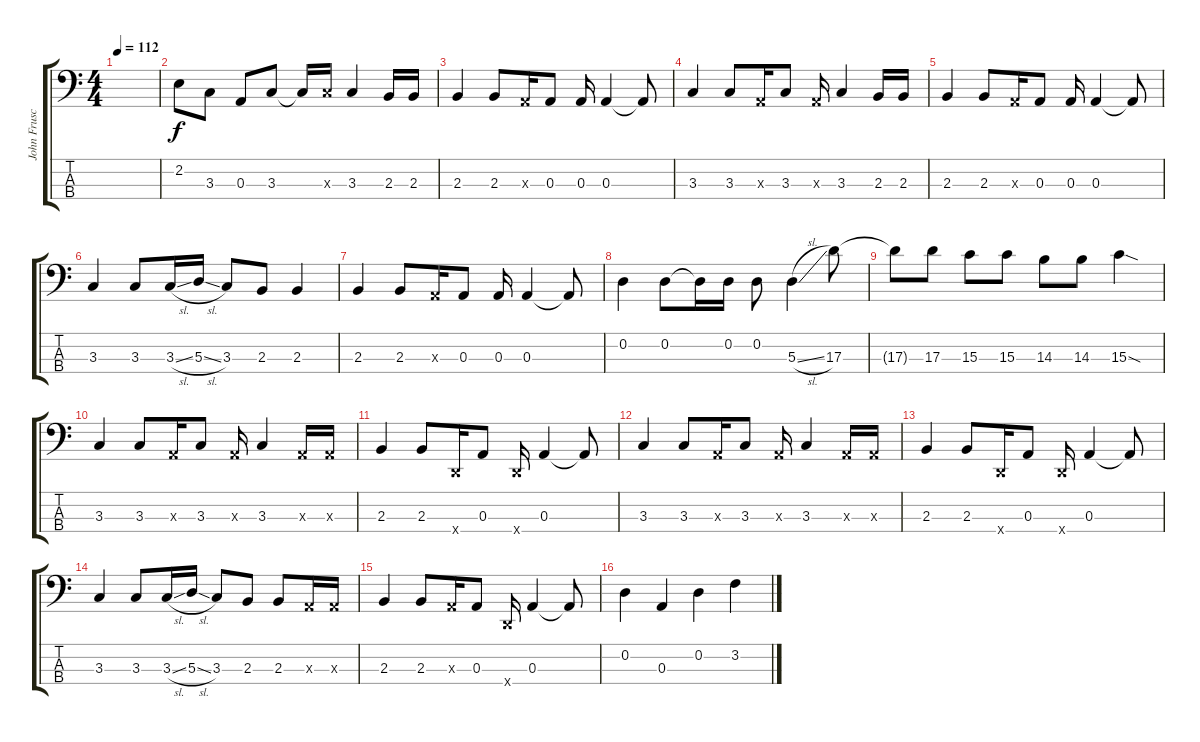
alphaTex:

\track ("John Frusciante" "John Frusc") {instrument electricbassfinger}
\staff {score tabs}
\tuning (G2 D2 A1 D1) {hide}
\ts (4 4)
\tempo 112
\clef f4
\ks c
|
2.2.8 3.3.8 0.3.8 3.3.8 3.3{t}.16 3.3{x}.16 3.3.4 2.3.16 2.3.16 |
2.3.4 2.3.8 0.3{x}.16 0.3.8 0.3.16 0.3.4 0.3{t}.8 |
3.3.4 3.3.8 0.3{x}.16 3.3.8 0.3{x}.16 3.3.4 2.3.16 2.3.16 |
2.3.4 2.3.8 0.3{x}.16 0.3.8 0.3.16 0.3.4 0.3{t}.8 |
3.3.4 3.3.8 3.3{sl}.16 5.3{sl}.16 3.3.8 2.3.8 2.3.4 |
2.3.4 2.3.8 0.3{x}.16 0.3.8 0.3.16 0.3.4 0.3{t}.8 |
0.2.4 0.2.8 0.2{t}.16 0.2.16 0.2.8 5.3{sl}.4 17.3.8 |
17.3{t}.8 17.3.8 15.3.8 15.3.8 14.3.8 14.3.8 15.3{sod}.4 |
3.3.4 3.3.8 0.3{x}.16 3.3.8 0.3{x}.16 3.3.4 0.3{x}.16 0.3{x}.16 |
2.3.4 2.3.8 0.4{x}.16 0.3.8 0.4{x}.16 0.3.4 0.3{t}.8 |
3.3.4 3.3.8 0.3{x}.16 3.3.8 0.3{x}.16 3.3.4 0.3{x}.16 0.3{x}.16 |
2.3.4 2.3.8 0.4{x}.16 0.3.8 0.4{x}.16 0.3.4 0.3{t}.8 |
3.3.4 3.3.8 3.3{sl}.16 5.3{sl}.16 3.3.8 2.3.8 2.3.8 0.3{x}.16 0.3{x}.16 |
2.3.4 2.3.8 0.3{x}.16 0.3.8 0.4{x}.16 0.3.4 0.3{t}.8 |
0.2.4 0.3.4 0.2.4 3.2.4
